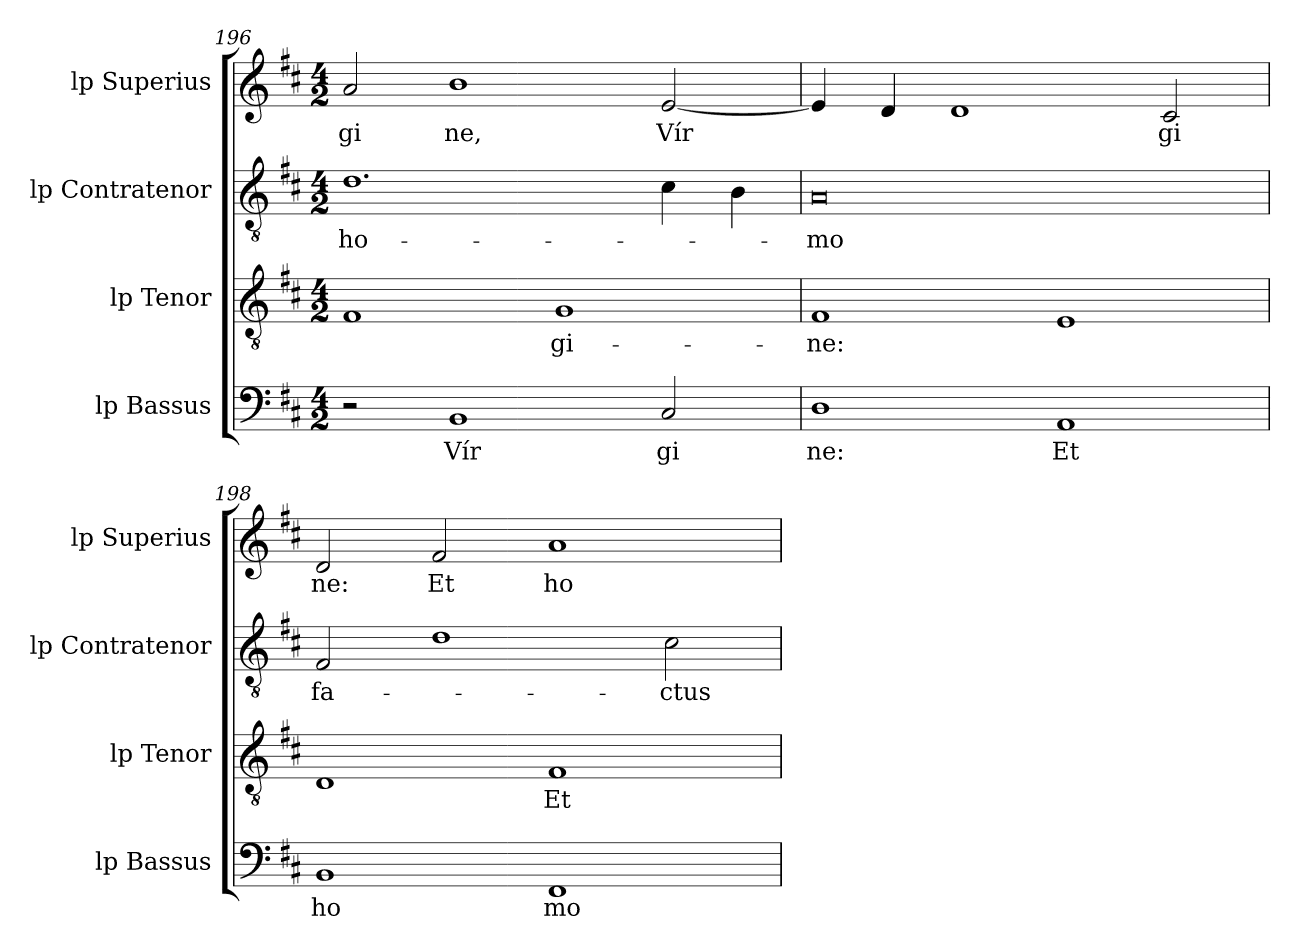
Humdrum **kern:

**kern	**text	**kern	**text	**kern	**text	**kern	**text
*part4	*part4	*part3	*part3	*part2	*part2	*part1	*part1
*staff4	*staff4	*staff3	*staff3	*staff2	*staff2	*staff1	*staff1
*I"lp Bassus	*	*I"lp Tenor	*	*I"lp Contratenor	*	*I"lp Superius	*
*I'lp Bassus	*	*I'lp Tenor	*	*I'lp Contratenor	*	*I'lp Superius	*
*clefF4	*	*clefGv2	*	*clefGv2	*	*clefG2	*
*k[f#c#]	*	*k[f#c#]	*	*k[f#c#]	*	*k[f#c#]	*
*D:	*	*D:	*	*D:	*	*D:	*
*M4/2	*	*M4/2	*	*M4/2	*	*M4/2	*
=196	=196	=196	=196	=196	=196	=196	=196
!	!	!	!	!	!LO:LY:b:cj	!	!LO:LY:b:cj
2r	.	1F#	.	1.d	ho-	2a/	gi
!	!LO:LY:b:cj	!	!	!	!	!	!LO:LY:b:cj
1BB	Vír	.	.	.	.	1b	ne,
!	!	!	!LO:LY:b:cj	!	!	!	!
.	.	1G	-gi-	.	.	.	.
!	!LO:LY:b:cj	!	!	!	!	!	!LO:LY:b
2C#/	gi	.	.	4c#\	.	[<2e/	Vír
.	.	.	.	4B\	.	.	.
=197	=197	=197	=197	=197	=197	=197	=197
!	!LO:LY:b:cj	!	!LO:LY:b:cj	!	!LO:LY:b:cj	!	!
1D	ne:	1F#	-ne:	0A	-mo	4e/]	.
.	.	.	.	.	.	4d/	.
.	.	.	.	.	.	1d	.
!	!LO:LY:b:cj	!	!	!	!	!	!
1AA	Et	1E	.	.	.	.	.
!	!	!	!	!	!	!	!LO:LY:b:cj
.	.	.	.	.	.	2c#/	gi
=198	=198	=198	=198	=198	=198	=198	=198
!	!LO:LY:b:cj	!	!	!	!LO:LY:b:cj	!	!LO:LY:b:cj
1BB	ho	1D	.	2F#/	fa-	2d/	ne:
!	!	!	!	!	!	!	!LO:LY:b:cj
.	.	.	.	1d	.	2f#/	Et
!	!LO:LY:b:cj	!	!LO:LY:b:cj	!	!	!	!LO:LY:b:cj
1FF#	mo	1F#	Et	.	.	1a	ho
!	!	!	!	!	!LO:LY:b:cj	!	!
.	.	.	.	2c#\	-ctus	.	.
=	=	=	=	=	=	=	=
*-	*-	*-	*-	*-	*-	*-	*-
